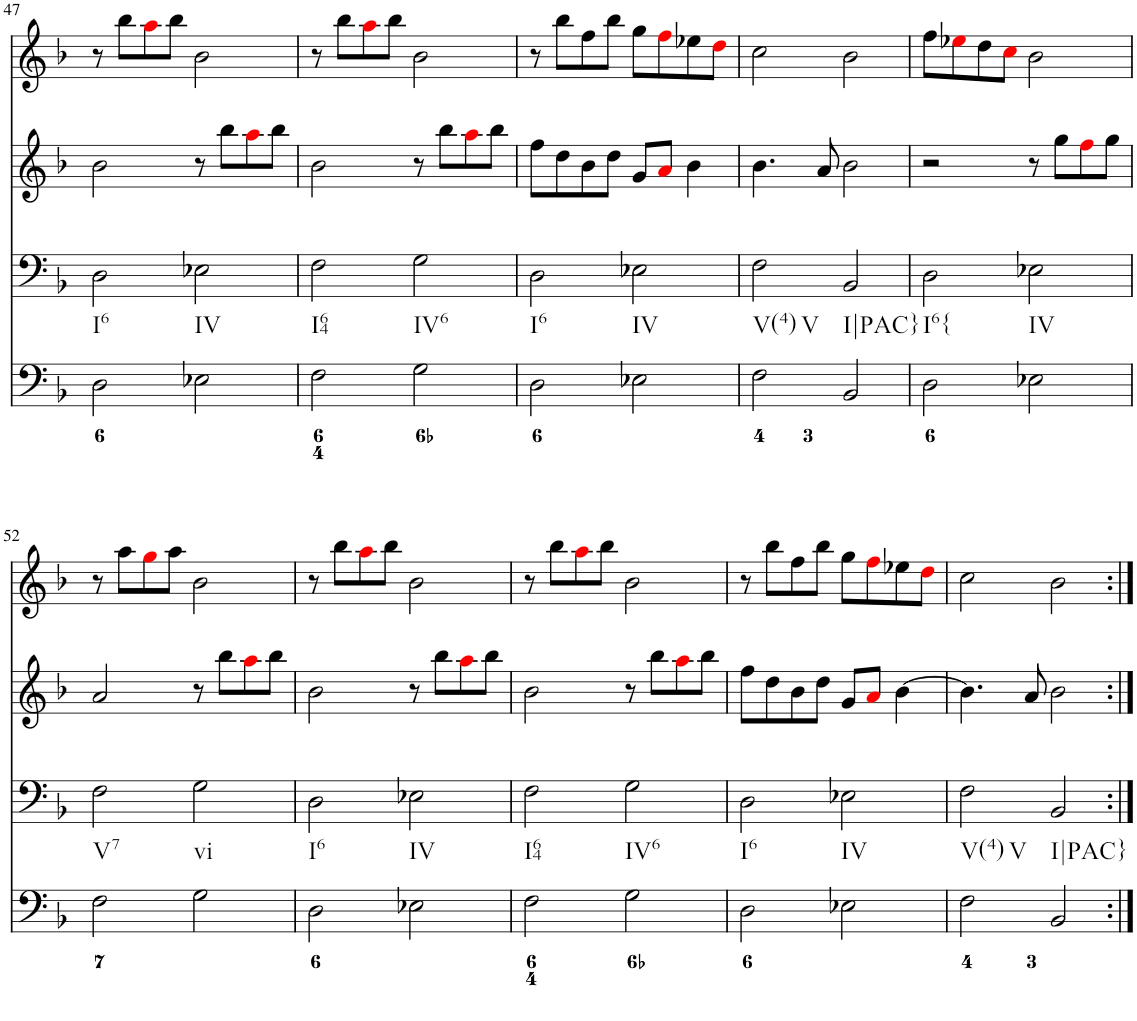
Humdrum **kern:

**kern	**kern	**kern	**kern
*part4	*part3	*part2	*part1
*staff4	*staff3	*staff2	*staff1
*I"Piano	*I"Piano	*I"Piano	*I"Piano
*I'Pno	*I'Pno	*I'Pno	*I'Pno
!!LO:PB:g=z
*clefF4	*clefF4	*clefG2	*clefG2
*k[b-]	*k[b-]	*k[b-]	*k[b-]
*d:	*d:	*d:	*d:
*M2/2	*M2/2	*M2/2	*M2/2
*met(c|)	*met(c|)	*met(c|)	*met(c|)
=47	=47	=47	=47
!	!LO:TX:b:t=I6	!	!
2D\	2D\	2b-\	8r
.	.	.	8bb-\L
.	.	.	8aai\
.	.	.	8bb-\J
!	!LO:TX:b:t=IV	!	!
2E-X\	2E-X\	8r	2b-\
.	.	8bb-\L	.
.	.	8aai\	.
.	.	8bb-\J	.
=48	=48	=48	=48
!	!LO:TX:b:t=I64	!	!
2F\	2F\	2b-\	8r
.	.	.	8bb-\L
.	.	.	8aai\
.	.	.	8bb-\J
!	!LO:TX:b:t=IV6	!	!
2G\	2G\	8r	2b-\
.	.	8bb-\L	.
.	.	8aai\	.
.	.	8bb-\J	.
=49	=49	=49	=49
!	!LO:TX:b:t=I6	!	!
2D\	2D\	8ff\L	8r
.	.	8dd\	8bb-\L
.	.	8b-\	8ff\
.	.	8dd\J	8bb-\J
!	!LO:TX:b:t=IV	!	!
2E-X\	2E-X\	8g/L	8gg\L
.	.	8ai/J	8ffi\
.	.	4b-\	8ee-X\
.	.	.	8ddi\J
=50	=50	=50	=50
!	!LO:TX:b:t=V(4)	!	!
!	!LO:TX:b:t=V	!	!
2F\	2F\	4.b-\	2cc\
.	.	8a/	.
!	!LO:TX:b:t=I|PAC}	!	!
2BB-/	2BB-/	2b-\	2b-\
=51	=51	=51	=51
!	!LO:TX:b:t=I6{	!	!
2D\	2D\	2r	8ff\L
.	.	.	8ee-Xi\
.	.	.	8dd\
.	.	.	8cci\J
!	!LO:TX:b:t=IV	!	!
2E-X\	2E-X\	8r	2b-\
.	.	8gg\L	.
.	.	8ffi\	.
.	.	8gg\J	.
!!LO:LB:g=z
=52	=52	=52	=52
!	!LO:TX:b:t=V7	!	!
2F\	2F\	2a/	8r
.	.	.	8aa\L
.	.	.	8ggi\
.	.	.	8aa\J
!	!LO:TX:b:t=vi	!	!
2G\	2G\	8r	2b-\
.	.	8bb-\L	.
.	.	8aai\	.
.	.	8bb-\J	.
=53	=53	=53	=53
!	!LO:TX:b:t=I6	!	!
2D\	2D\	2b-\	8r
.	.	.	8bb-\L
.	.	.	8aai\
.	.	.	8bb-\J
!	!LO:TX:b:t=IV	!	!
2E-X\	2E-X\	8r	2b-\
.	.	8bb-\L	.
.	.	8aai\	.
.	.	8bb-\J	.
=54	=54	=54	=54
!	!LO:TX:b:t=I64	!	!
2F\	2F\	2b-\	8r
.	.	.	8bb-\L
.	.	.	8aai\
.	.	.	8bb-\J
!	!LO:TX:b:t=IV6	!	!
2G\	2G\	8r	2b-\
.	.	8bb-\L	.
.	.	8aai\	.
.	.	8bb-\J	.
=55	=55	=55	=55
!	!LO:TX:b:t=I6	!	!
2D\	2D\	8ff\L	8r
.	.	8dd\	8bb-\L
.	.	8b-\	8ff\
.	.	8dd\J	8bb-\J
!	!LO:TX:b:t=IV	!	!
2E-X\	2E-X\	8g/L	8gg\L
.	.	8ai/J	8ffi\
.	.	[4b-\	8ee-X\
.	.	.	8ddi\J
=56	=56	=56	=56
!	!LO:TX:b:t=V(4)	!	!
!	!LO:TX:b:t=V	!	!
2F\	2F\	4.b-\]	2cc\
.	.	8a/	.
!	!LO:TX:b:t=I|PAC}	!	!
2BB-/	2BB-/	2b-\	2b-\
=:|!	=:|!	=:|!	=:|!
*-	*-	*-	*-
